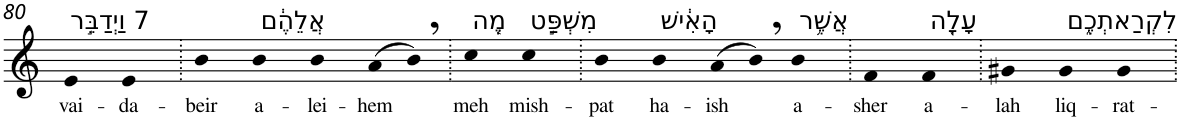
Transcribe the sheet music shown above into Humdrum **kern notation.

**kern	**text
*part1	*part1
*staff1	*staff1
*I"Piano	*
*I'Pno	*
!!LO:PB:g=z
*clefG2	*
*k[]	*
=80	=80
!LO:TX:a:t=7 וַיְדַבֵּ֣ר	!
!	!LO:LY:b
4e	vai-
!	!LO:LY:b
4e	-da-
=81.	=81.
!	!LO:LY:b
4b	-beir
!LO:TX:a:t=אֲלֵהֶ֔ם	!
!	!LO:LY:b
4b	a-
!	!LO:LY:b
4b	-lei-
!	!LO:LY:b
(>8a	-hem
8b,)	.
=82.	=82.
!LO:TX:a:t=מֶ֚ה	!
!	!LO:LY:b
4cc	meh
!LO:TX:a:t=מִשְׁפַּ֣ט	!
!	!LO:LY:b
4cc	mish-
=83.	=83.
!	!LO:LY:b
4b	-pat
!LO:TX:a:t=הָאִ֔ישׁ	!
!	!LO:LY:b
4b	ha-
!	!LO:LY:b
(>8a	-ish
8b,)	.
!LO:TX:a:t=אֲשֶׁ֥ר	!
!	!LO:LY:b
4b	a-
=84.	=84.
!	!LO:LY:b
4f	-sher
!LO:TX:a:t=עָלָ֖ה	!
!	!LO:LY:b
4f	a-
=85.	=85.
!	!LO:LY:b
4g#X	-lah
!LO:TX:a:t=לִקְרַאתְכֶ֑ם	!
!	!LO:LY:b
4g#	liq-
!	!LO:LY:b
4g#	-rat-
=.	=.
*-	*-
